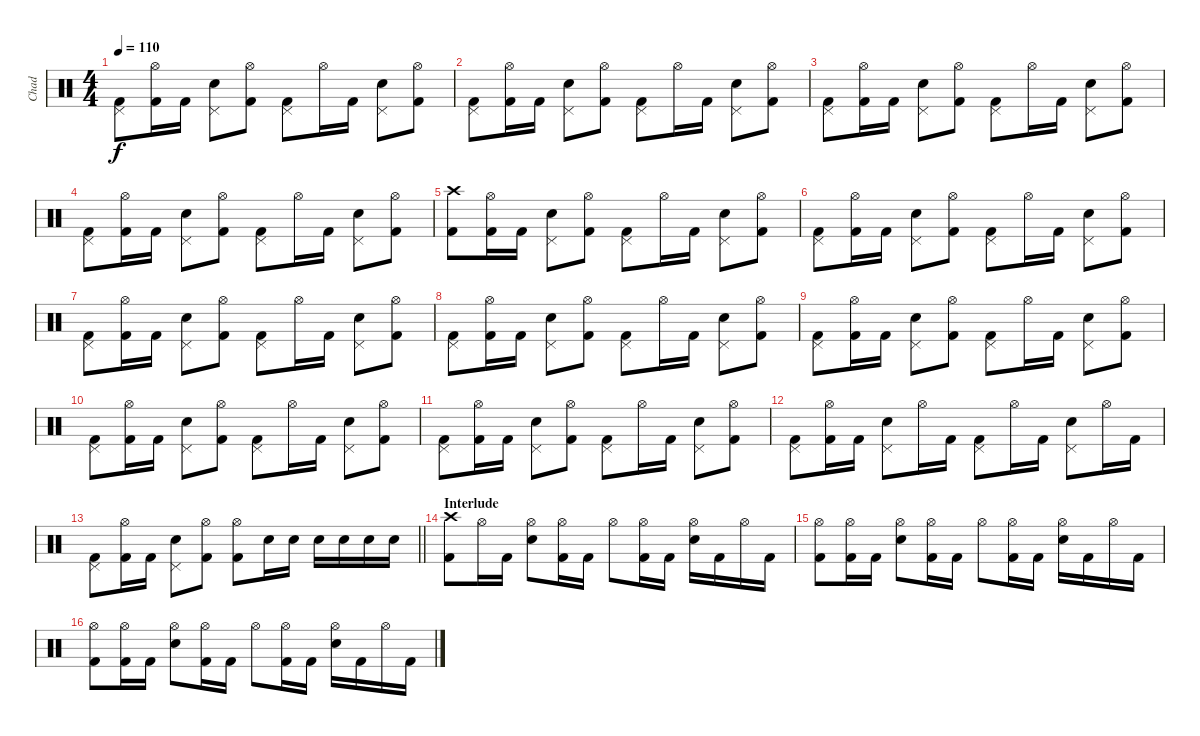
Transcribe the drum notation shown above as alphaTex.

\track ("Chad" "Chad") {instrument percussion}
\staff {score}
\articulation defaults
\ts (4 4)
\tempo 110
\clef neutral
\ks c
("Pedal Hi-Hat (hit)" "Kick (hit) 2").8{dy f} ("Hi-Hat (open)" "Kick (hit) 2").16 "Kick (hit) 2".16 ("Pedal Hi-Hat (hit)" "Electric Snare (hit)").8 ("Hi-Hat (open)" "Kick (hit) 2").8 ("Pedal Hi-Hat (hit)" "Kick (hit) 2").8 "Hi-Hat (open)".16 "Kick (hit) 2".16 ("Pedal Hi-Hat (hit)" "Electric Snare (hit)").8 ("Hi-Hat (open)" "Kick (hit) 2").8 |
("Pedal Hi-Hat (hit)" "Kick (hit) 2").8 ("Hi-Hat (open)" "Kick (hit) 2").16 "Kick (hit) 2".16 ("Pedal Hi-Hat (hit)" "Electric Snare (hit)").8 ("Hi-Hat (open)" "Kick (hit) 2").8 ("Pedal Hi-Hat (hit)" "Kick (hit) 2").8 "Hi-Hat (open)".16 "Kick (hit) 2".16 ("Pedal Hi-Hat (hit)" "Electric Snare (hit)").8 ("Hi-Hat (open)" "Kick (hit) 2").8 |
("Pedal Hi-Hat (hit)" "Kick (hit) 2").8 ("Hi-Hat (open)" "Kick (hit) 2").16 "Kick (hit) 2".16 ("Pedal Hi-Hat (hit)" "Electric Snare (hit)").8 ("Hi-Hat (open)" "Kick (hit) 2").8 ("Pedal Hi-Hat (hit)" "Kick (hit) 2").8 "Hi-Hat (open)".16 "Kick (hit) 2".16 ("Pedal Hi-Hat (hit)" "Electric Snare (hit)").8 ("Hi-Hat (open)" "Kick (hit) 2").8 |
("Pedal Hi-Hat (hit)" "Kick (hit) 2").8 ("Hi-Hat (open)" "Kick (hit) 2").16 "Kick (hit) 2".16 ("Pedal Hi-Hat (hit)" "Electric Snare (hit)").8 ("Hi-Hat (open)" "Kick (hit) 2").8 ("Pedal Hi-Hat (hit)" "Kick (hit) 2").8 "Hi-Hat (open)".16 "Kick (hit) 2".16 ("Pedal Hi-Hat (hit)" "Electric Snare (hit)").8 ("Hi-Hat (open)" "Kick (hit) 2").8 |
("Crash high (hit)" "Kick (hit) 2").8 ("Hi-Hat (open)" "Kick (hit) 2").16 "Kick (hit) 2".16 ("Pedal Hi-Hat (hit)" "Electric Snare (hit)").8 ("Hi-Hat (open)" "Kick (hit) 2").8 ("Pedal Hi-Hat (hit)" "Kick (hit) 2").8 "Hi-Hat (open)".16 "Kick (hit) 2".16 ("Pedal Hi-Hat (hit)" "Electric Snare (hit)").8 ("Hi-Hat (open)" "Kick (hit) 2").8 |
("Pedal Hi-Hat (hit)" "Kick (hit) 2").8 ("Hi-Hat (open)" "Kick (hit) 2").16 "Kick (hit) 2".16 ("Pedal Hi-Hat (hit)" "Electric Snare (hit)").8 ("Hi-Hat (open)" "Kick (hit) 2").8 ("Pedal Hi-Hat (hit)" "Kick (hit) 2").8 "Hi-Hat (open)".16 "Kick (hit) 2".16 ("Pedal Hi-Hat (hit)" "Electric Snare (hit)").8 ("Hi-Hat (open)" "Kick (hit) 2").8 |
("Pedal Hi-Hat (hit)" "Kick (hit) 2").8 ("Hi-Hat (open)" "Kick (hit) 2").16 "Kick (hit) 2".16 ("Pedal Hi-Hat (hit)" "Electric Snare (hit)").8 ("Hi-Hat (open)" "Kick (hit) 2").8 ("Pedal Hi-Hat (hit)" "Kick (hit) 2").8 "Hi-Hat (open)".16 "Kick (hit) 2".16 ("Pedal Hi-Hat (hit)" "Electric Snare (hit)").8 ("Hi-Hat (open)" "Kick (hit) 2").8 |
("Pedal Hi-Hat (hit)" "Kick (hit) 2").8 ("Hi-Hat (open)" "Kick (hit) 2").16 "Kick (hit) 2".16 ("Pedal Hi-Hat (hit)" "Electric Snare (hit)").8 ("Hi-Hat (open)" "Kick (hit) 2").8 ("Pedal Hi-Hat (hit)" "Kick (hit) 2").8 "Hi-Hat (open)".16 "Kick (hit) 2".16 ("Pedal Hi-Hat (hit)" "Electric Snare (hit)").8 ("Hi-Hat (open)" "Kick (hit) 2").8 |
("Pedal Hi-Hat (hit)" "Kick (hit) 2").8 ("Hi-Hat (open)" "Kick (hit) 2").16 "Kick (hit) 2".16 ("Pedal Hi-Hat (hit)" "Electric Snare (hit)").8 ("Hi-Hat (open)" "Kick (hit) 2").8 ("Pedal Hi-Hat (hit)" "Kick (hit) 2").8 "Hi-Hat (open)".16 "Kick (hit) 2".16 ("Pedal Hi-Hat (hit)" "Electric Snare (hit)").8 ("Hi-Hat (open)" "Kick (hit) 2").8 |
("Pedal Hi-Hat (hit)" "Kick (hit) 2").8 ("Hi-Hat (open)" "Kick (hit) 2").16 "Kick (hit) 2".16 ("Pedal Hi-Hat (hit)" "Electric Snare (hit)").8 ("Hi-Hat (open)" "Kick (hit) 2").8 ("Pedal Hi-Hat (hit)" "Kick (hit) 2").8 "Hi-Hat (open)".16 "Kick (hit) 2".16 ("Pedal Hi-Hat (hit)" "Electric Snare (hit)").8 ("Hi-Hat (open)" "Kick (hit) 2").8 |
("Pedal Hi-Hat (hit)" "Kick (hit) 2").8 ("Hi-Hat (open)" "Kick (hit) 2").16 "Kick (hit) 2".16 ("Pedal Hi-Hat (hit)" "Electric Snare (hit)").8 ("Hi-Hat (open)" "Kick (hit) 2").8 ("Pedal Hi-Hat (hit)" "Kick (hit) 2").8 "Hi-Hat (open)".16 "Kick (hit) 2".16 ("Pedal Hi-Hat (hit)" "Electric Snare (hit)").8 ("Hi-Hat (open)" "Kick (hit) 2").8 |
("Pedal Hi-Hat (hit)" "Kick (hit) 2").8 ("Hi-Hat (open)" "Kick (hit) 2").16 "Kick (hit) 2".16 ("Pedal Hi-Hat (hit)" "Electric Snare (hit)").8 "Hi-Hat (open)".16 "Kick (hit) 2".16 ("Pedal Hi-Hat (hit)" "Kick (hit) 2").8 "Hi-Hat (open)".16 "Kick (hit) 2".16 ("Pedal Hi-Hat (hit)" "Electric Snare (hit)").8 "Hi-Hat (open)".16 "Kick (hit) 2".16 |
\barLineRight lightlight
("Pedal Hi-Hat (hit)" "Kick (hit) 2").8 ("Hi-Hat (open)" "Kick (hit) 2").16 "Kick (hit) 2".16 ("Pedal Hi-Hat (hit)" "Electric Snare (hit)").8 ("Hi-Hat (open)" "Kick (hit) 2").8 ("Hi-Hat (open)" "Kick (hit) 2").8 "Electric Snare (hit)".16 "Electric Snare (hit)".16 "Electric Snare (hit)".16 "Electric Snare (hit)".16 "Electric Snare (hit)".16 "Electric Snare (hit)".16 |
\section ("" "Interlude")
("Crash high (hit)" "Kick (hit) 2").8 "Hi-Hat (open)".16 "Kick (hit) 2".16 ("Hi-Hat (open)" "Electric Snare (hit)").8 ("Hi-Hat (open)" "Kick (hit) 2").16 "Kick (hit) 2".16 "Hi-Hat (open)".8 ("Hi-Hat (open)" "Kick (hit) 2").16 "Kick (hit) 2".16 ("Hi-Hat (open)" "Electric Snare (hit)").16 "Kick (hit) 2".16 "Hi-Hat (open)".16 "Kick (hit) 2".16 |
("Hi-Hat (open)" "Kick (hit) 2").8 ("Hi-Hat (open)" "Kick (hit) 2").16 "Kick (hit) 2".16 ("Hi-Hat (open)" "Electric Snare (hit)").8 ("Hi-Hat (open)" "Kick (hit) 2").16 "Kick (hit) 2".16 "Hi-Hat (open)".8 ("Hi-Hat (open)" "Kick (hit) 2").16 "Kick (hit) 2".16 ("Hi-Hat (open)" "Electric Snare (hit)").16 "Kick (hit) 2".16 "Hi-Hat (open)".16 "Kick (hit) 2".16 |
("Hi-Hat (open)" "Kick (hit) 2").8 ("Hi-Hat (open)" "Kick (hit) 2").16 "Kick (hit) 2".16 ("Hi-Hat (open)" "Electric Snare (hit)").8 ("Hi-Hat (open)" "Kick (hit) 2").16 "Kick (hit) 2".16 "Hi-Hat (open)".8 ("Hi-Hat (open)" "Kick (hit) 2").16 "Kick (hit) 2".16 ("Hi-Hat (open)" "Electric Snare (hit)").16 "Kick (hit) 2".16 "Hi-Hat (open)".16 "Kick (hit) 2".16
